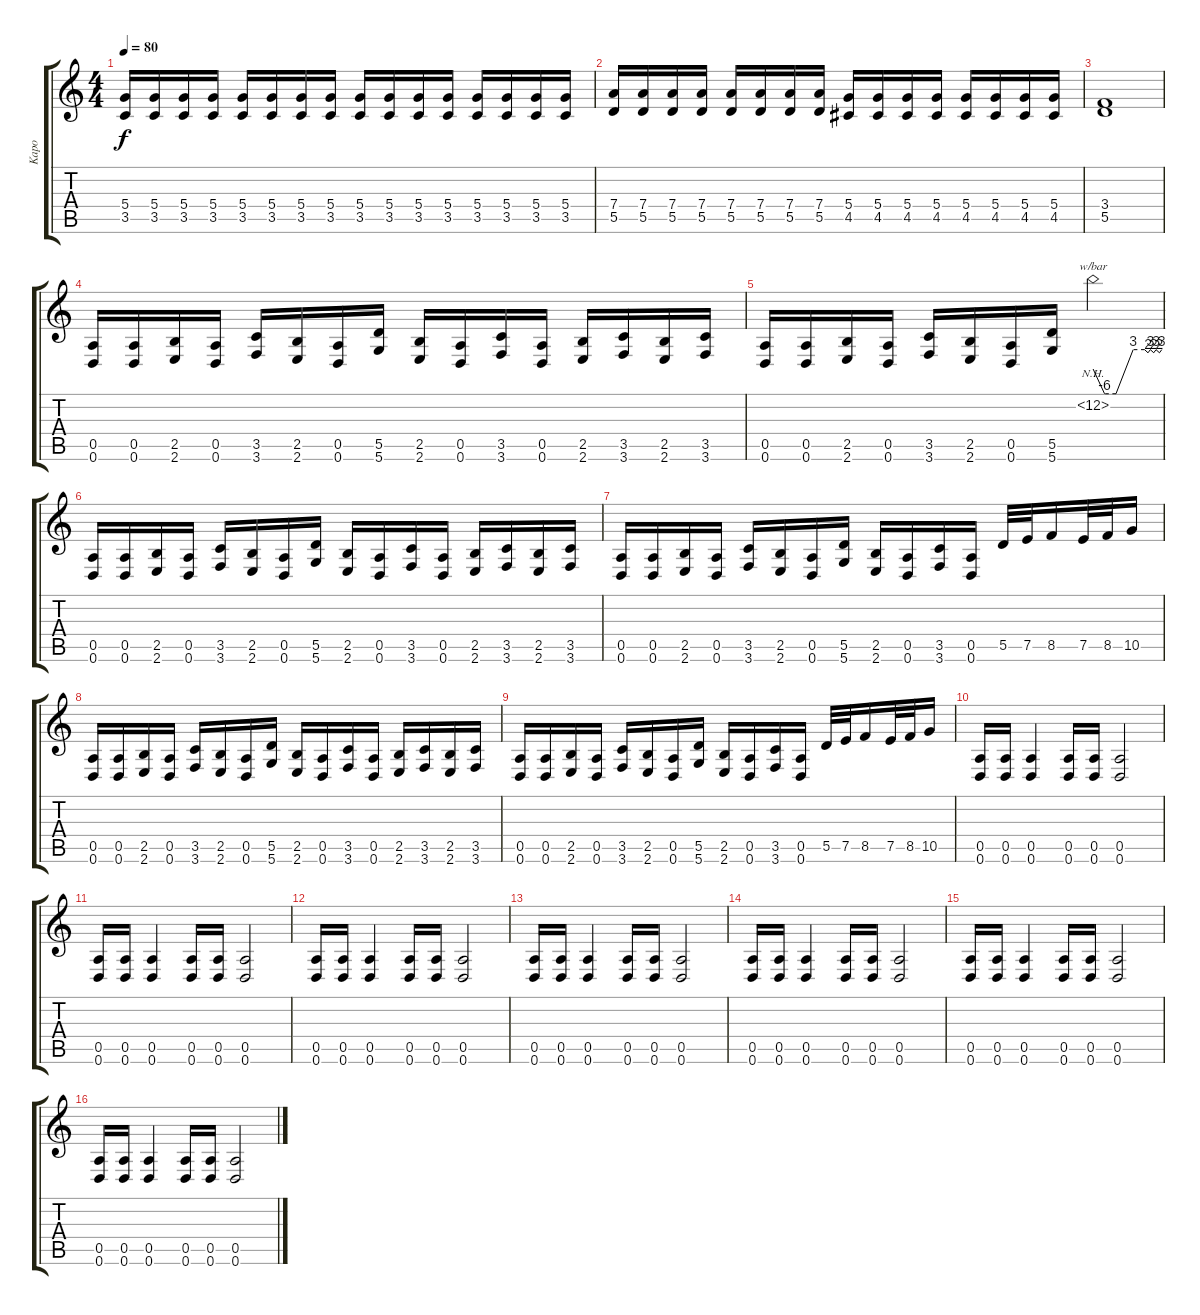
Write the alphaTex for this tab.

\track ("Kapo" "Kapo") {instrument distortionguitar}
\staff {score tabs}
\tuning (E4 B3 G3 D3 A2 D2) {hide}
\ts (4 4)
\tempo 80
\clef g2
\ks c
(5.4 3.5).16{dy f} (5.4 3.5).16 (5.4 3.5).16 (5.4 3.5).16 (5.4 3.5).16 (5.4 3.5).16 (5.4 3.5).16 (5.4 3.5).16 (5.4 3.5).16 (5.4 3.5).16 (5.4 3.5).16 (5.4 3.5).16 (5.4 3.5).16 (5.4 3.5).16 (5.4 3.5).16 (5.4 3.5).16 |
(7.4 5.5).16 (7.4 5.5).16 (7.4 5.5).16 (7.4 5.5).16 (7.4 5.5).16 (7.4 5.5).16 (7.4 5.5).16 (7.4 5.5).16 (5.4 4.5).16 (5.4 4.5).16 (5.4 4.5).16 (5.4 4.5).16 (5.4 4.5).16 (5.4 4.5).16 (5.4 4.5).16 (5.4 4.5).16 |
(3.4 5.5).1 |
(0.5 0.6).16 (0.5 0.6).16 (2.5 2.6).16 (0.5 0.6).16 (3.5 3.6).16 (2.5 2.6).16 (0.5 0.6).16 (5.5 5.6).16 (2.5 2.6).16 (0.5 0.6).16 (3.5 3.6).16 (0.5 0.6).16 (2.5 2.6).16 (3.5 3.6).16 (2.5 2.6).16 (3.5 3.6).16 |
(0.5 0.6).16 (0.5 0.6).16 (2.5 2.6).16 (0.5 0.6).16 (3.5 3.6).16 (2.5 2.6).16 (0.5 0.6).16 (5.5 5.6).16 18.2{nh}.2{tbe (custom default 0 0 10 -24 20 -24 35 12 45 12 48 8 50 12 53 8 55 12 58 8 60 12)} |
(0.5 0.6).16 (0.5 0.6).16 (2.5 2.6).16 (0.5 0.6).16 (3.5 3.6).16 (2.5 2.6).16 (0.5 0.6).16 (5.5 5.6).16 (2.5 2.6).16 (0.5 0.6).16 (3.5 3.6).16 (0.5 0.6).16 (2.5 2.6).16 (3.5 3.6).16 (2.5 2.6).16 (3.5 3.6).16 |
(0.5 0.6).16 (0.5 0.6).16 (2.5 2.6).16 (0.5 0.6).16 (3.5 3.6).16 (2.5 2.6).16 (0.5 0.6).16 (5.5 5.6).16 (2.5 2.6).16 (0.5 0.6).16 (3.5 3.6).16 (0.5 0.6).16 5.5.32 7.5.32 8.5.16 7.5.32 8.5.32 10.5.16 |
(0.5 0.6).16 (0.5 0.6).16 (2.5 2.6).16 (0.5 0.6).16 (3.5 3.6).16 (2.5 2.6).16 (0.5 0.6).16 (5.5 5.6).16 (2.5 2.6).16 (0.5 0.6).16 (3.5 3.6).16 (0.5 0.6).16 (2.5 2.6).16 (3.5 3.6).16 (2.5 2.6).16 (3.5 3.6).16 |
(0.5 0.6).16 (0.5 0.6).16 (2.5 2.6).16 (0.5 0.6).16 (3.5 3.6).16 (2.5 2.6).16 (0.5 0.6).16 (5.5 5.6).16 (2.5 2.6).16 (0.5 0.6).16 (3.5 3.6).16 (0.5 0.6).16 5.5.32 7.5.32 8.5.16 7.5.32 8.5.32 10.5.16 |
(0.5 0.6).16 (0.5 0.6).16 (0.5 0.6).4 (0.5 0.6).16 (0.5 0.6).16 (0.5 0.6).2 |
(0.5 0.6).16 (0.5 0.6).16 (0.5 0.6).4 (0.5 0.6).16 (0.5 0.6).16 (0.5 0.6).2 |
(0.5 0.6).16 (0.5 0.6).16 (0.5 0.6).4 (0.5 0.6).16 (0.5 0.6).16 (0.5 0.6).2 |
(0.5 0.6).16 (0.5 0.6).16 (0.5 0.6).4 (0.5 0.6).16 (0.5 0.6).16 (0.5 0.6).2 |
(0.5 0.6).16 (0.5 0.6).16 (0.5 0.6).4 (0.5 0.6).16 (0.5 0.6).16 (0.5 0.6).2 |
(0.5 0.6).16 (0.5 0.6).16 (0.5 0.6).4 (0.5 0.6).16 (0.5 0.6).16 (0.5 0.6).2 |
(0.5 0.6).16 (0.5 0.6).16 (0.5 0.6).4 (0.5 0.6).16 (0.5 0.6).16 (0.5 0.6).2
